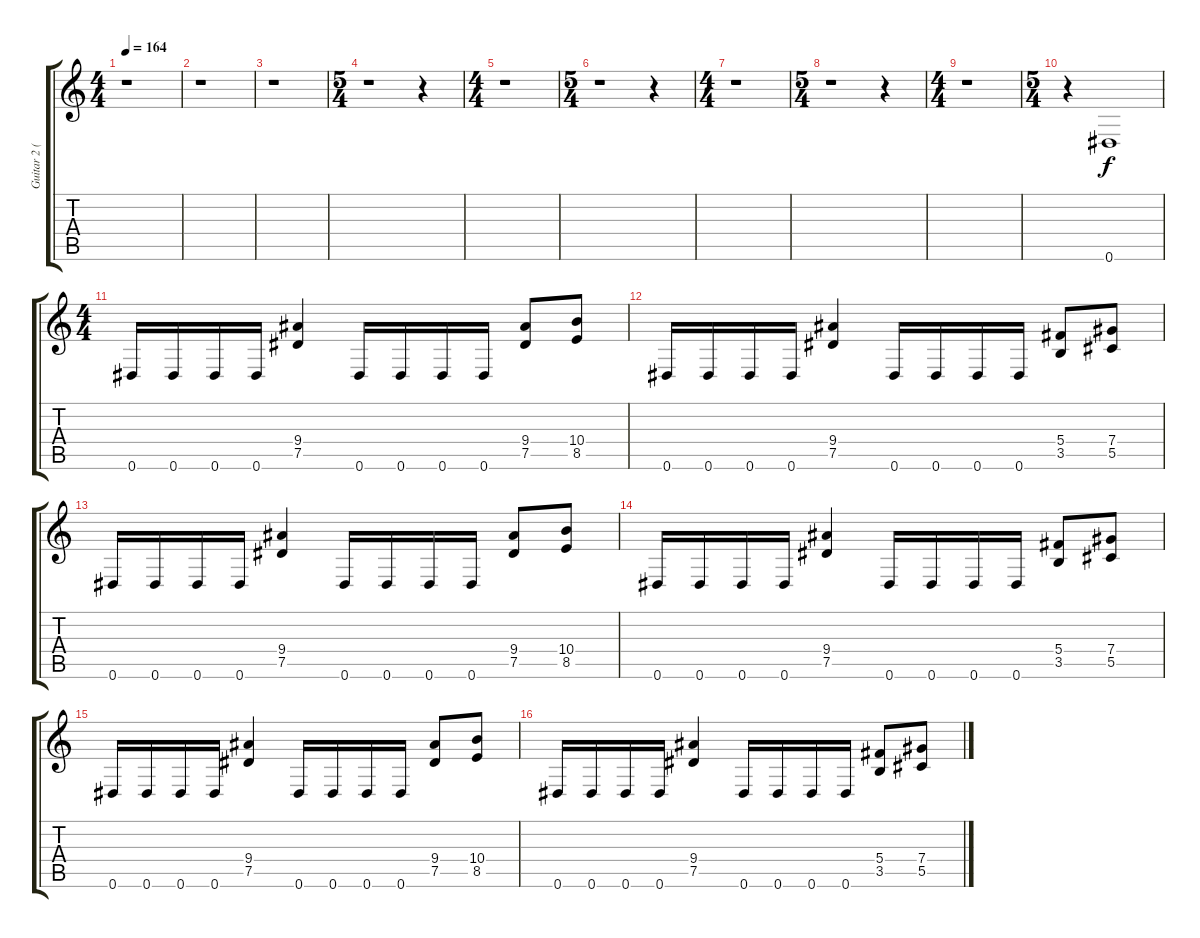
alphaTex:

\track ("Guitar 2 (Kerry)" "Guitar 2 (") {instrument distortionguitar}
\staff {score tabs}
\tuning (Eb4 Bb3 Gb3 Db3 Ab2 Eb2) {hide}
\ts (4 4)
\tempo 164
\clef g2
\ks c
r.1{dy f} |
r.1 |
r.1 |
\ts (5 4)
r.1 r.4 |
\ts (4 4)
r.1 |
\ts (5 4)
r.1 r.4 |
\ts (4 4)
r.1 |
\ts (5 4)
r.1 r.4 |
\ts (4 4)
r.1 |
\ts (5 4)
r.4 0.6.1 |
\ts (4 4)
0.6.16{volume 16} 0.6.16 0.6.16 0.6.16 (9.4 7.5).4 0.6.16 0.6.16 0.6.16 0.6.16 (9.4 7.5).8 (10.4 8.5).8 |
0.6.16 0.6.16 0.6.16 0.6.16 (9.4 7.5).4 0.6.16 0.6.16 0.6.16 0.6.16 (5.4 3.5).8 (7.4 5.5).8 |
0.6.16 0.6.16 0.6.16 0.6.16 (9.4 7.5).4 0.6.16 0.6.16 0.6.16 0.6.16 (9.4 7.5).8 (10.4 8.5).8 |
0.6.16 0.6.16 0.6.16 0.6.16 (9.4 7.5).4 0.6.16 0.6.16 0.6.16 0.6.16 (5.4 3.5).8 (7.4 5.5).8 |
0.6.16 0.6.16 0.6.16 0.6.16 (9.4 7.5).4 0.6.16 0.6.16 0.6.16 0.6.16 (9.4 7.5).8 (10.4 8.5).8 |
0.6.16 0.6.16 0.6.16 0.6.16 (9.4 7.5).4 0.6.16 0.6.16 0.6.16 0.6.16 (5.4 3.5).8 (7.4 5.5).8
